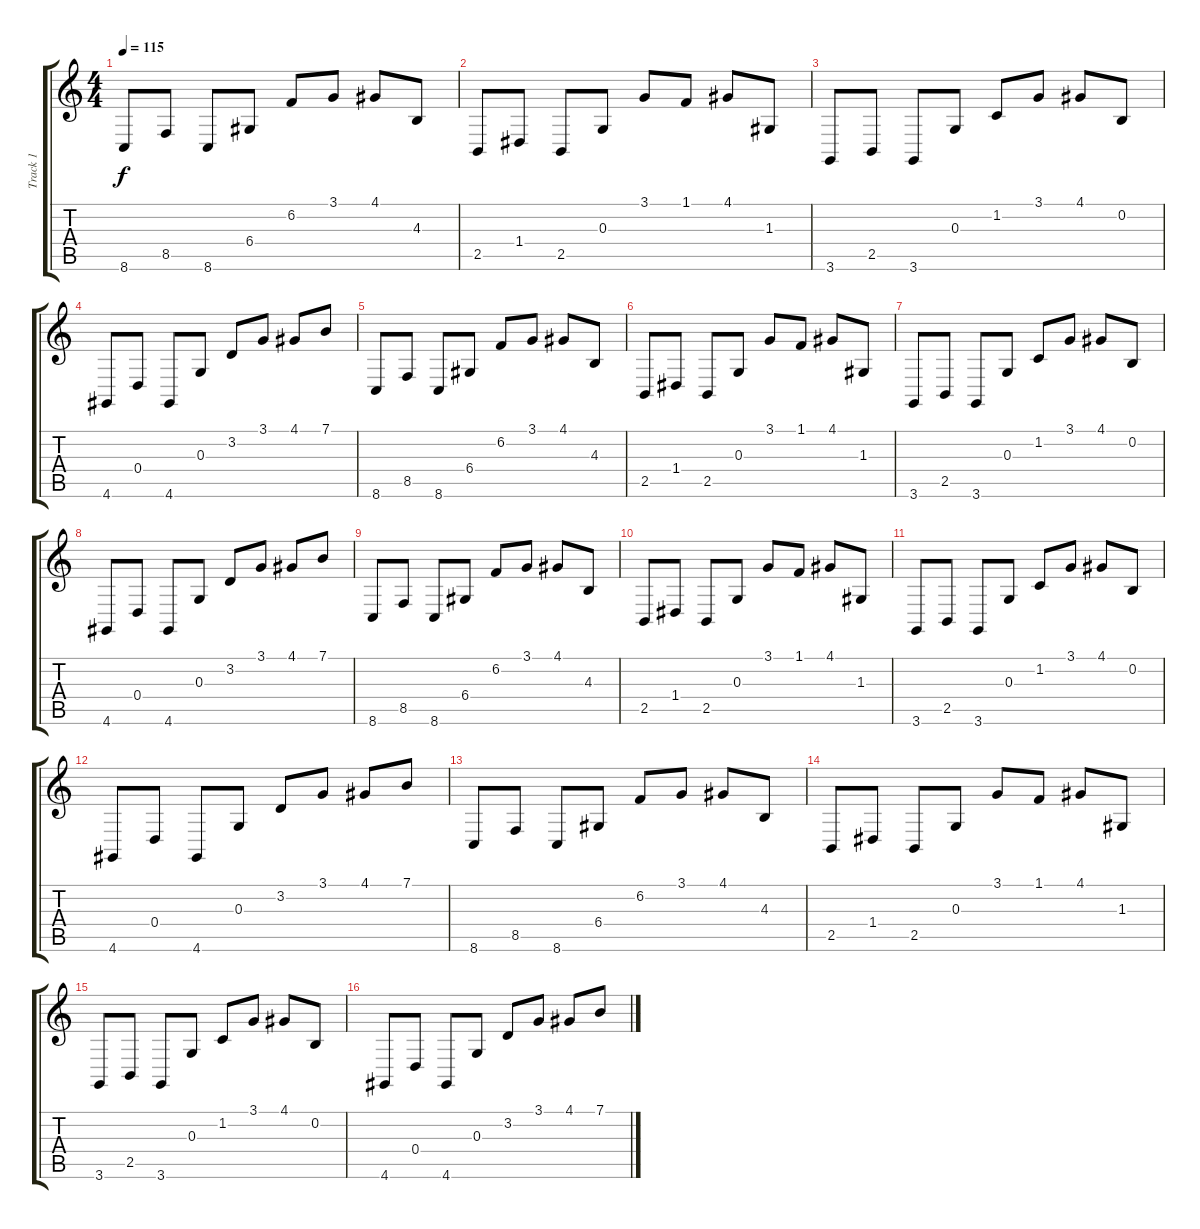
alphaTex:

\track ("Track 1" "Track 1") {instrument acousticgrandpiano}
\staff {score tabs}
\tuning (E4 B3 G3 D3 A2 E2) {hide}
\ts (4 4)
\tempo 115
\clef g2
\ks c
8.6.8{dy f} 8.5.8 8.6.8 6.4.8 6.2.8 3.1.8 4.1.8 4.3.8 |
2.5.8 1.4.8 2.5.8 0.3.8 3.1.8 1.1.8 4.1.8 1.3.8 |
3.6.8 2.5.8 3.6.8 0.3.8 1.2.8 3.1.8 4.1.8 0.2.8 |
4.6.8 0.4.8 4.6.8 0.3.8 3.2.8 3.1.8 4.1.8 7.1.8 |
8.6.8 8.5.8 8.6.8 6.4.8 6.2.8 3.1.8 4.1.8 4.3.8 |
2.5.8 1.4.8 2.5.8 0.3.8 3.1.8 1.1.8 4.1.8 1.3.8 |
3.6.8 2.5.8 3.6.8 0.3.8 1.2.8 3.1.8 4.1.8 0.2.8 |
4.6.8 0.4.8 4.6.8 0.3.8 3.2.8 3.1.8 4.1.8 7.1.8 |
8.6.8 8.5.8 8.6.8 6.4.8 6.2.8 3.1.8 4.1.8 4.3.8 |
2.5.8 1.4.8 2.5.8 0.3.8 3.1.8 1.1.8 4.1.8 1.3.8 |
3.6.8 2.5.8 3.6.8 0.3.8 1.2.8 3.1.8 4.1.8 0.2.8 |
4.6.8 0.4.8 4.6.8 0.3.8 3.2.8 3.1.8 4.1.8 7.1.8 |
8.6.8 8.5.8 8.6.8 6.4.8 6.2.8 3.1.8 4.1.8 4.3.8 |
2.5.8 1.4.8 2.5.8 0.3.8 3.1.8 1.1.8 4.1.8 1.3.8 |
3.6.8 2.5.8 3.6.8 0.3.8 1.2.8 3.1.8 4.1.8 0.2.8 |
4.6.8 0.4.8 4.6.8 0.3.8 3.2.8 3.1.8 4.1.8 7.1.8
